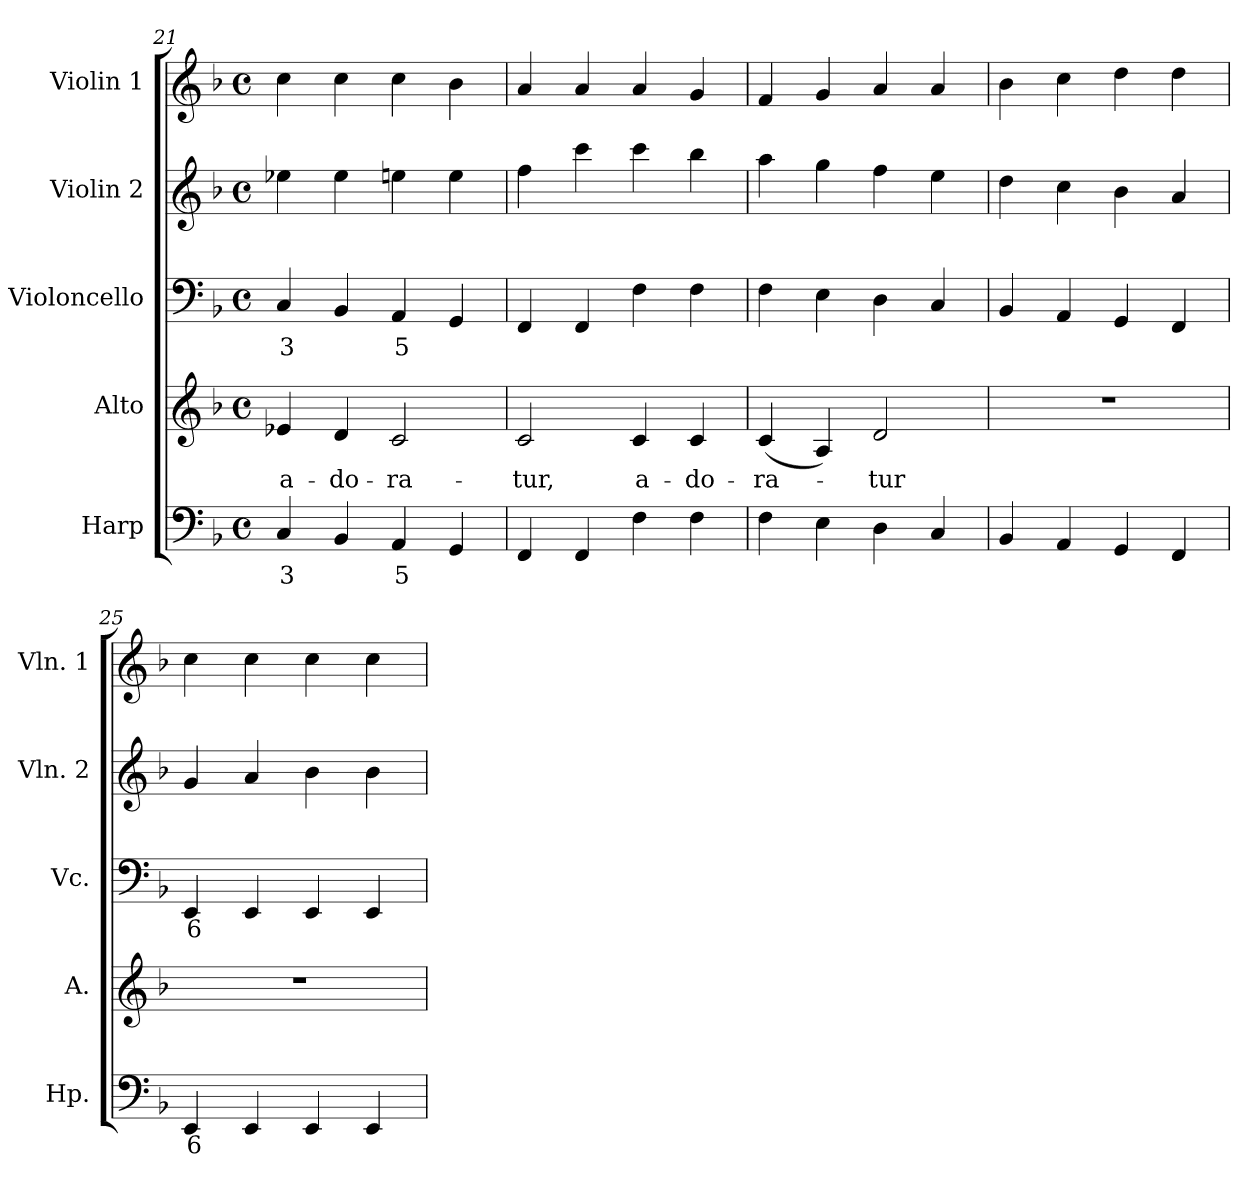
**kern	**text	**kern	**text	**kern	**text	**kern	**kern
*part5	*part5	*part4	*part4	*part3	*part3	*part2	*part1
*staff5	*staff5	*staff4	*staff4	*staff3	*staff3	*staff2	*staff1
*I"Harp	*	*I"Alto	*	*I"Violoncello	*	*I"Violin 2	*I"Violin 1
*I'Hp.	*	*I'A.	*	*I'Vc.	*	*I'Vln. 2	*I'Vln. 1
*clefF4	*	*clefG2	*	*clefF4	*	*clefG2	*clefG2
*k[b-]	*	*k[b-]	*	*k[b-]	*	*k[b-]	*k[b-]
*F:	*	*F:	*	*F:	*	*F:	*F:
*M4/4	*	*M4/4	*	*M4/4	*	*M4/4	*M4/4
*met(c)	*	*met(c)	*	*met(c)	*	*met(c)	*met(c)
=21	=21	=21	=21	=21	=21	=21	=21
!	!LO:LY:b:color=#000000	!	!	!	!	!	!
!	!	!	!LO:LY:b:color=#000000	!	!	!	!
!	!	!	!	!	!LO:LY:b:color=#000000	!	!
4Ci/	3	4e-Xi/	a-	4Ci/	3	4ee-Xi\	4cci\
!	!	!	!LO:LY:b:color=#000000	!	!	!	!
4BB-i/	.	4di/	-do-	4BB-i/	.	4ee-i\	4cci\
!	!LO:LY:b:color=#000000	!	!	!	!	!	!
!	!	!	!LO:LY:b:color=#000000	!	!	!	!
!	!	!	!	!	!LO:LY:b:color=#000000	!	!
4AAi/	5	2ci/	-ra-	4AAi/	5	4eeni\	4cci\
4GGi/	.	.	.	4GGi/	.	4eei\	4b-i\
=22	=22	=22	=22	=22	=22	=22	=22
!	!	!	!LO:LY:b:color=#000000	!	!	!	!
4FFi/	.	2ci/	-tur,	4FFi/	.	4ffi\	4ai/
4FFi/	.	.	.	4FFi/	.	4ccci\	4ai/
!	!	!	!LO:LY:b:color=#000000	!	!	!	!
4Fi\	.	4ci/	a-	4Fi\	.	4ccci\	4ai/
!	!	!	!LO:LY:b:color=#000000	!	!	!	!
4Fi\	.	4ci/	-do-	4Fi\	.	4bb-i\	4gi/
=23	=23	=23	=23	=23	=23	=23	=23
!	!	!	!LO:LY:b:color=#000000	!	!	!	!
4Fi\	.	(4ci/	-ra-	4Fi\	.	4aai\	4fi/
4Ei\	.	4Ai/)	.	4Ei\	.	4ggi\	4gi/
!	!	!	!LO:LY:b:color=#000000	!	!	!	!
4Di\	.	2di/	-tur	4Di\	.	4ffi\	4ai/
4Ci/	.	.	.	4Ci/	.	4eei\	4ai/
!!LO:PB:g=z
=24	=24	=24	=24	=24	=24	=24	=24
4BB-i/	.	1r	.	4BB-i/	.	4ddi\	4b-i\
4AAi/	.	.	.	4AAi/	.	4cci\	4cci\
4GGi/	.	.	.	4GGi/	.	4b-i\	4ddi\
4FFi/	.	.	.	4FFi/	.	4ai/	4ddi\
=25	=25	=25	=25	=25	=25	=25	=25
!	!LO:LY:b:color=#000000	!	!	!	!	!	!
!	!	!	!	!	!LO:LY:b:color=#000000	!	!
4EEi/	6	1r	.	4EEi/	6	4gi/	4cci\
4EEi/	.	.	.	4EEi/	.	4ai/	4cci\
4EEi/	.	.	.	4EEi/	.	4b-i\	4cci\
4EEi/	.	.	.	4EEi/	.	4b-i\	4cci\
=	=	=	=	=	=	=	=
*-	*-	*-	*-	*-	*-	*-	*-
